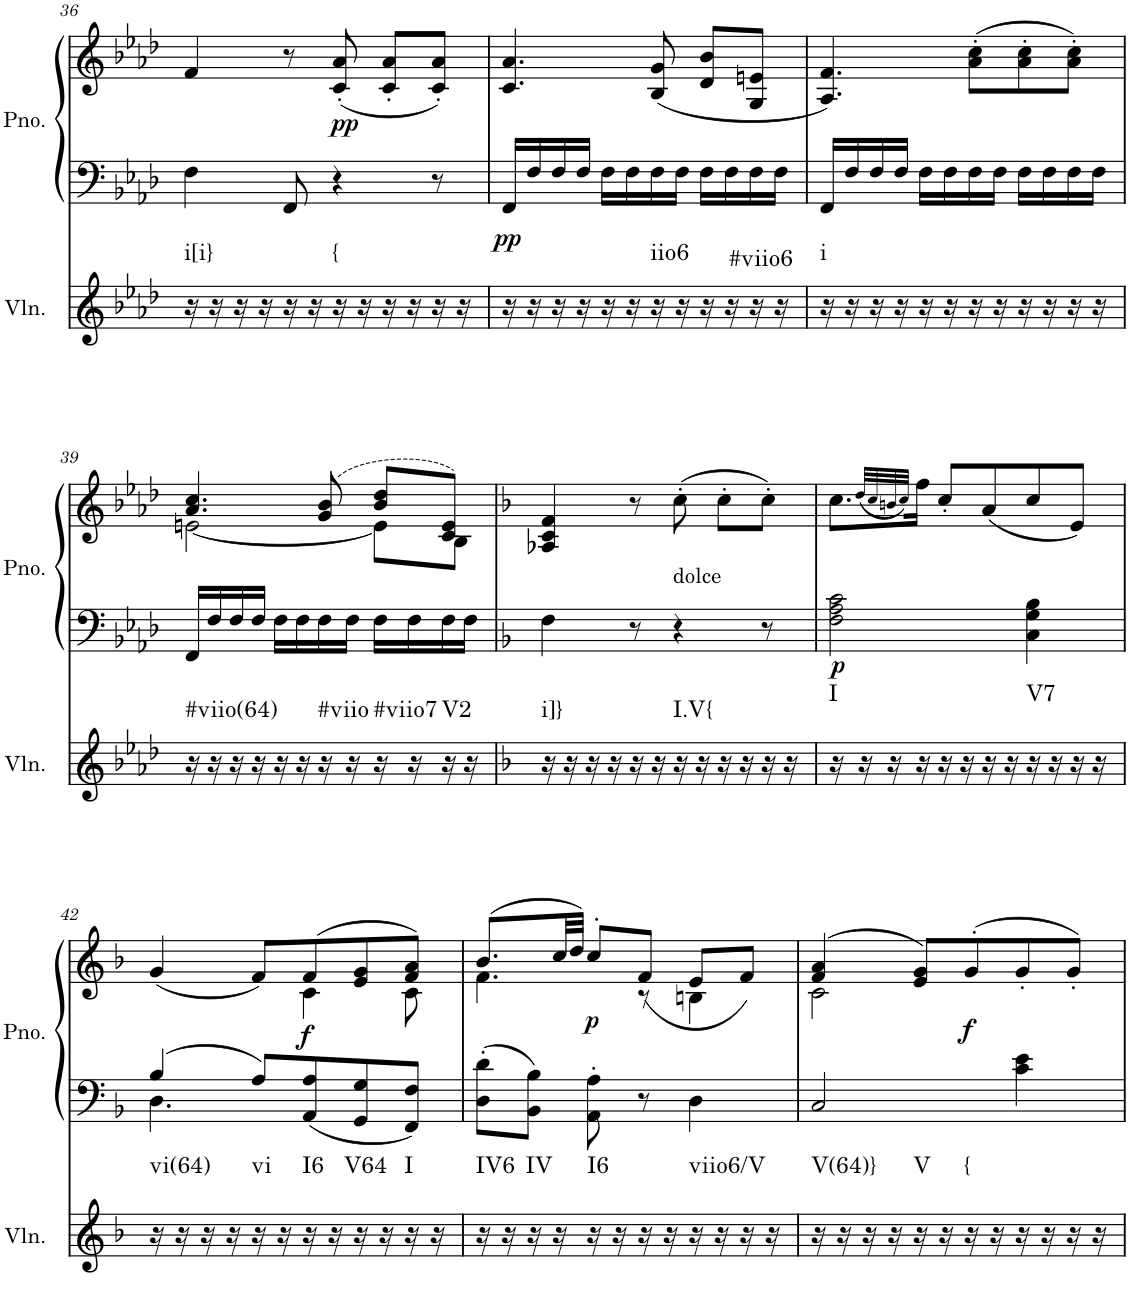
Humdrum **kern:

**kern	**harte	**kern	**kern	**dynam
*part2	*part2	*part1	*part1	*part1
*staff3	*	*staff2	*staff1	*staff1/2
*I"Violin	*	*I"Piano, Piano right	*	*
*I'Vln.	*	*I'Pno.	*	*
!!LO:PB:g=z
*clefG2	*	*clefF4	*clefG2	*
*k[b-e-a-d-]	*	*k[b-e-a-d-]	*k[b-e-a-d-]	*
*M3/4	*	*M3/4	*M3/4	*
=36	=36	=36	=36	=36
!	!LO:H:kt=i[i}	!	!	!
16r	N	4F\	4f/	.
16r	.	.	.	.
16r	.	.	.	.
16r	.	.	.	.
16r	.	8FF/	8r	.
16r	.	.	.	.
!	!LO:H:kt={	!	!	!LO:DY:b
16r	N	4r	(8c/' 8a-/'	pp
16r	.	.	.	.
16r	.	.	8c/' 8a-/'L	.
16r	.	.	.	.
16r	.	8r	8c/' 8a-/'J)	.
16r	.	.	.	.
=37	=37	=37	=37	=37
!	!	!	!	!LO:DY:b=2
16r	.	16FF/LL	4.c/ 4.a-/	pp
16r	.	16F/	.	.
16r	.	16F/	.	.
16r	.	16F/JJ	.	.
16r	.	16F\LL	.	.
16r	.	16F\	.	.
!	!LO:H:kt=iio6	!	!	!
16r	N	16F\	(8B-/ 8g/	.
16r	.	16F\JJ	.	.
16r	.	16F\LL	8d-/ 8b-/L	.
16r	.	16F\	.	.
!	!LO:H:kt=#viio6	!	!	!
16r	N	16F\	8G/ 8en/J	.
16r	.	16F\JJ	.	.
=38	=38	=38	=38	=38
!	!LO:H:kt=i	!	!	!
16r	N	16FF/LL	4.A-/ 4.f/)	.
16r	.	16F/	.	.
16r	.	16F/	.	.
16r	.	16F/JJ	.	.
16r	.	16F\LL	.	.
16r	.	16F\	.	.
16r	.	16F\	(8a-\' 8cc\'L	.
16r	.	16F\JJ	.	.
16r	.	16F\LL	8a-\' 8cc\'	.
16r	.	16F\	.	.
16r	.	16F\	8a-\' 8cc\'J)	.
16r	.	16F\JJ	.	.
!!LO:LB:g=z
=39	=39	=39	=39	=39
*	*	*	*^	*
!	!LO:H:kt=#viio(64)	!	!	!	!
16r	N	16FF/LL	4.a-/ 4.cc/	[2en\	.
16r	.	16F/	.	.	.
16r	.	16F/	.	.	.
16r	.	16F/JJ	.	.	.
16r	.	16F\LL	.	.	.
16r	.	16F\	.	.	.
!	!LO:H:kt=#viio	!	!	!	!
16r	N	16F\	(8g/ 8b-/	.	.
16r	.	16F\JJ	.	.	.
!	!LO:H:kt=#viio7	!	!	!	!
16r	N	16F\LL	8b-/ 8dd-/L	8e\L]	.
16r	.	16F\	.	.	.
!	!LO:H:kt=V2	!	!	!	!
16r	N	16F\	8c/ 8e/J)	8B-\J	.
16r	.	16F\JJ	.	.	.
*	*	*	*v	*v	*
=40	=40	=40	=40	=40
*k[b-]	*	*k[b-]	*k[b-]	*
!	!LO:H:kt=i]}	!	!	!
16r	N	4F\	4A-X/ 4c/ 4f/	.
16r	.	.	.	.
16r	.	.	.	.
16r	.	.	.	.
16r	.	8r	8r	.
16r	.	.	.	.
!	!LO:H:kt=I.V{	!LO:TX:a:t=dolce	!	!
16r	N	4r	(8cc'\	.
16r	.	.	.	.
16r	.	.	8cc'\L	.
16r	.	.	.	.
16r	.	8r	8cc'\J)	.
16r	.	.	.	.
=41	=41	=41	=41	=41
!	!LO:H:kt=I	!	!	!LO:DY:b=2
16r	N	2F\ 2A\ 2c\	8.cc\L	p
16r	.	.	.	.
16r	.	.	.	.
.	.	.	(32qdd/LLL	.
.	.	.	32qcc/	.
.	.	.	32qbn/	.
.	.	.	32qcc/JJJ)	.
16r	.	.	16ff\Jk	.
16r	.	.	8cc'/L	.
16r	.	.	.	.
16r	.	.	(8a/	.
16r	.	.	.	.
!	!LO:H:kt=V7	!	!	!
16r	N	4C\ 4G\ 4B-\	8cc/	.
16r	.	.	.	.
16r	.	.	8e/J)	.
16r	.	.	.	.
!!LO:LB:g=z
=42	=42	=42	=42	=42
*	*	*^	*^	*
!	!LO:H:kt=vi(64)	!	!	!	!	!
16r	N	4B-/	4.D\	(4g/	4.ryy	.
16r	.	.	.	.	.	.
16r	.	.	.	.	.	.
16r	.	.	.	.	.	.
!	!LO:H:kt=vi	!	!	!	!	!
16r	N	8A/L	.	8f/L)	.	.
16r	.	.	.	.	.	.
!	!LO:H:kt=I6	!	!	!	!	!LO:DY:b
16r	N	8AA/ 8A/	4.ryy	(8f/	4c\	f
16r	.	.	.	.	.	.
!	!LO:H:kt=V64	!	!	!	!	!
16r	N	8GG/ 8G/	.	8e/ 8g/	.	.
16r	.	.	.	.	.	.
!	!LO:H:kt=I	!	!	!	!	!
16r	N	8FF/ 8F/J	.	8f/ 8a/J)	8c\	.
16r	.	.	.	.	.	.
*	*	*v	*v	*	*	*
=43	=43	=43	=43	=43	=43
!	!LO:H:kt=IV6	!	!	!	!
16r	N	8D\' 8d\'L	(8.b-/L	4.f\	.
16r	.	.	.	.	.
!	!LO:H:kt=IV	!	!	!	!
16r	N	8BB-\ 8B-\J	.	.	.
16r	.	.	32cc/LL	.	.
.	.	.	32dd/JJJ)	.	.
!	!LO:H:kt=I6	!	!	!	!LO:DY:b
16r	N	8AA\' 8A\'	8cc'/L	.	p
16r	.	.	.	.	.
16r	.	8r	(8f/J	8r	.
16r	.	.	.	.	.
!	!LO:H:kt=viio6/V	!	!	!	!
16r	N	4D\	4Bn\	8e/L	.
16r	.	.	.	.	.
16r	.	.	.	8f/J)	.
16r	.	.	.	.	.
=44	=44	=44	=44	=44	=44
!	!LO:H:kt=V(64)}	!	!	!	!
16r	N	2C/	(4f/ 4a/	2c\	.
16r	.	.	.	.	.
16r	.	.	.	.	.
16r	.	.	.	.	.
!	!LO:H:kt=V	!	!	!	!
16r	N	.	8e/ 8g/L)	.	.
16r	.	.	.	.	.
!	!LO:H:kt={	!	!	!	!LO:DY:b
16r	N	.	(8g'/	.	f
16r	.	.	.	.	.
16r	.	4c\ 4e\	8g'/	4ryy	.
16r	.	.	.	.	.
16r	.	.	8g'/J)	.	.
16r	.	.	.	.	.
*	*	*	*v	*v	*
=	=	=	=	=
*-	*-	*-	*-	*-
